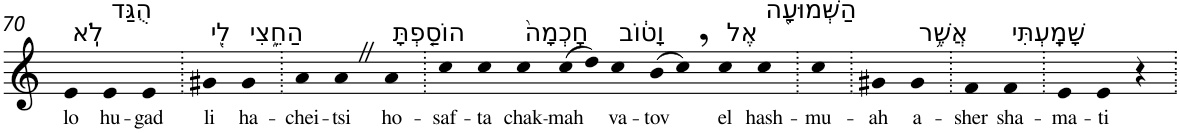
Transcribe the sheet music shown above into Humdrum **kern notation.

**kern	**text
*part1	*part1
*staff1	*staff1
*I"Piano	*
*I'Pno	*
!!LO:PB:g=z
*clefG2	*
*k[]	*
=70	=70
!LO:TX:a:t=לֹֽא	!
!	!LO:LY:b
4e	lo
!LO:TX:a:t=הֻגַּד	!
!	!LO:LY:b
4e	hu-
!	!LO:LY:b
4e	-gad
=71.	=71.
!LO:TX:a:t=לִ֖י	!
!	!LO:LY:b
4g#X	li
!LO:TX:a:t=הַחֵ֑צִי	!
!	!LO:LY:b
4g#	ha-
=72.	=72.
!	!LO:LY:b
4a	-chei-
!	!LO:LY:b
4aZ	-tsi
!LO:TX:a:t=הוֹסַ֤פְתָּ	!
!	!LO:LY:b
4a	ho-
=73.	=73.
!	!LO:LY:b
4cc	-saf-
!	!LO:LY:b
4cc	-ta
!LO:TX:a:t=חָכְמָה֙	!
!	!LO:LY:b
4cc	chak-
!	!LO:LY:b
(>8cc	-mah
8dd)	.
!LO:TX:a:t=וָט֔וֹב	!
!	!LO:LY:b
4cc	va-
!	!LO:LY:b
(>8b	-tov
8cc,)	.
!LO:TX:a:t=אֶל	!
!	!LO:LY:b
4cc	el
!LO:TX:a:t=הַשְּׁמוּעָ֖ה	!
!	!LO:LY:b
4cc	hash-
=74.	=74.
!	!LO:LY:b
4cc	-mu-
=75.	=75.
!	!LO:LY:b
4g#X	-ah
!LO:TX:a:t=אֲשֶׁ֥ר	!
!	!LO:LY:b
4g#	a-
=76.	=76.
!	!LO:LY:b
4f	-sher
!LO:TX:a:t=שָׁמָֽעְתִּי	!
!	!LO:LY:b
4f	sha-
=77.	=77.
!	!LO:LY:b
4e	-ma-
!	!LO:LY:b
4e	-ti
4r	.
=.	=.
*-	*-
